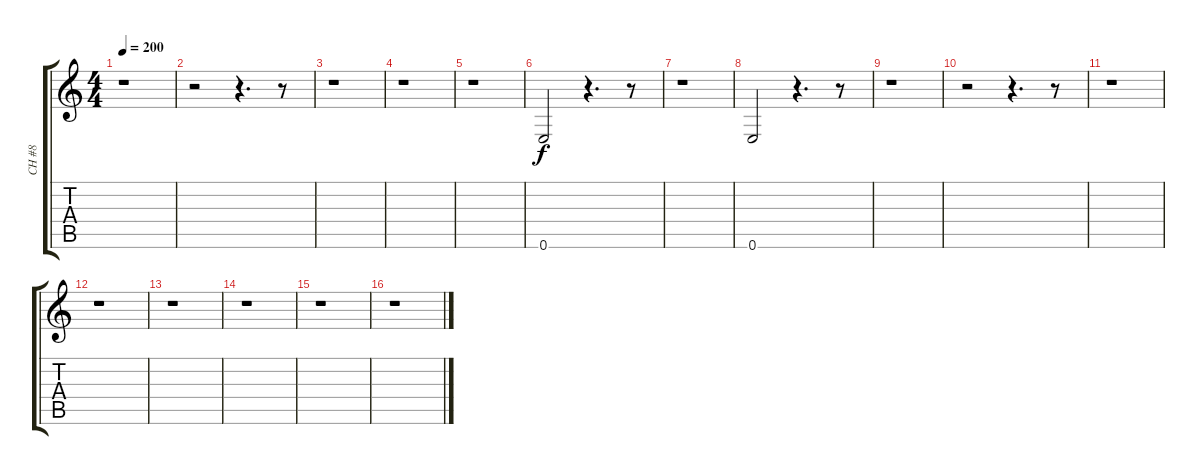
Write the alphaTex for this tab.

\track ("CH #8" "CH #8") {instrument distortionguitar}
\staff {score tabs}
\tuning (E4 B3 G3 D3 A2 E2) {hide}
\ts (4 4)
\tempo 200
\clef g2
\ks c
r.1{dy f} |
r.2 r.4{d} r.8 |
r.1 |
r.1 |
r.1 |
0.6.2 r.4{d} r.8 |
r.1 |
0.6.2 r.4{d} r.8 |
r.1 |
r.2 r.4{d} r.8 |
r.1 |
r.1 |
r.1 |
r.1 |
r.1 |
r.1
